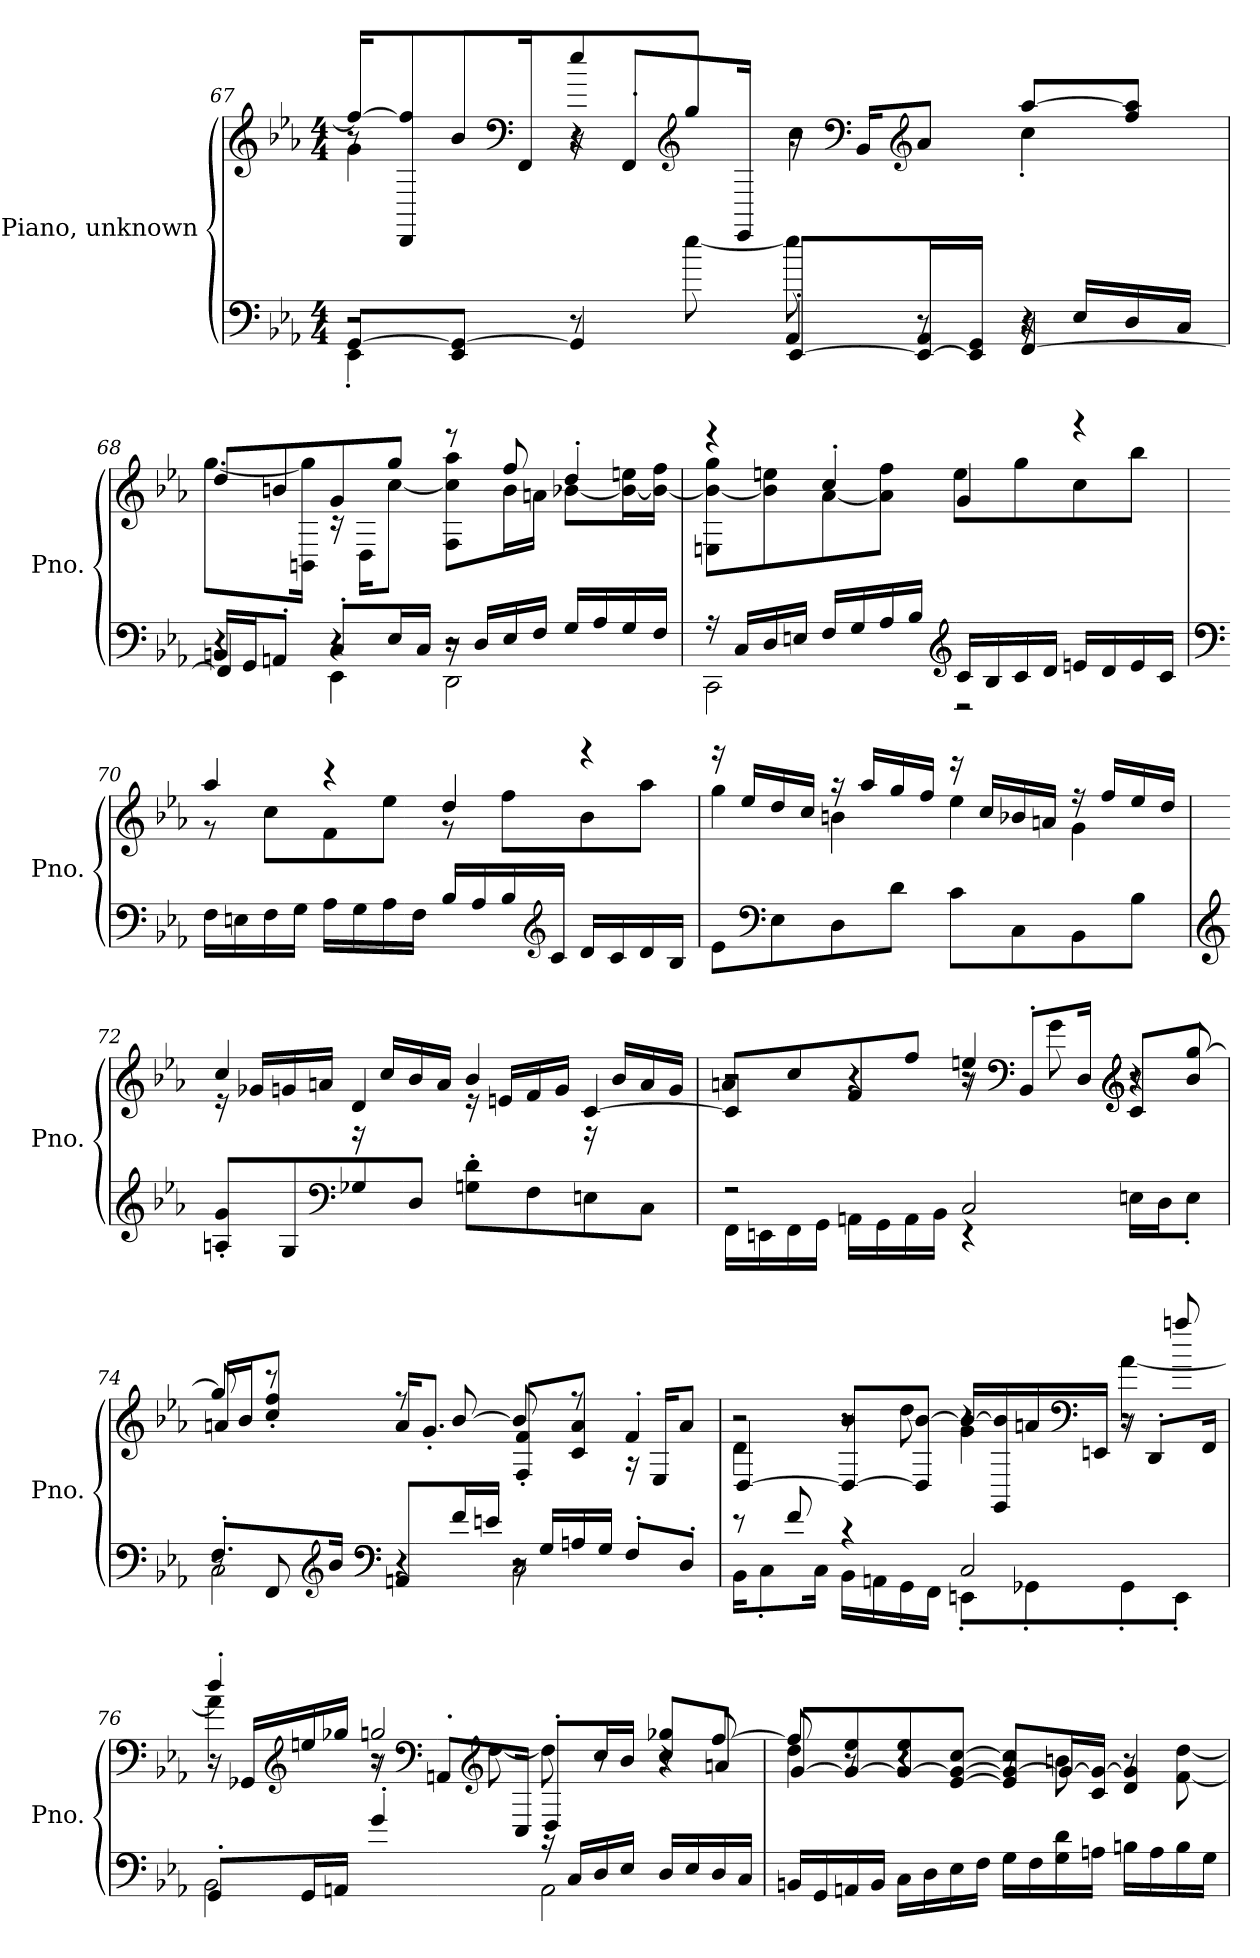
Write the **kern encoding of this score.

**kern	**kern
*part1	*part1
*staff2	*staff1
*I"Piano, unknown	*
*I'Pno.	*
!!LO:LB:g=z
*clefF4	*clefG2
*k[b-e-a-]	*k[b-e-a-]
*M4/4	*M4/4
=67	=67
*^	*^
*	*^	*	*^
[8GG/L	4EE-'\	2r	8r	4g\	16ff/KL_
.	.	.	.	.	8DD/ 8ff/]
8EE-/ 8GG/_J	.	.	8b-/L	.	.
*	*	*	*clefF4	*	*
.	.	.	.	.	16FF/Jk
4GG/]	8r	.	8ee-/	4r	16r
.	.	.	.	.	8FF'/L
*	*	*	*clefG2	*	*
.	[8ee-\	.	8gg/J	.	.
.	.	.	.	.	16EE-/Jk
[8EE-/L	8ee-\]	4AA-'/	2r	4cc\	16r
*	*	*	*clefF4	*	*
.	.	.	.	.	16BB-/KL
*	*	*	*clefG2	*	*
16EE-/_ 16AA-/L	8r	.	.	.	8a-/J
16EE-/] 16GG/JJ	.	.	.	.	.
16r	4r	[4FF/	.	4cc'\	[8aa-/L
16E-/LL	.	.	.	.	.
16D/	.	.	.	.	8ff/ 8aa-/]J
16C/JJ	.	.	.	.	.
*	*	*	*	*v	*v
=68	=68	=68	=68	=68
16BBn/LL	4r	4FF/]	8dd/L	[8.gg\L
16GG/J	.	.	.	.
8AAn'/J	.	.	8bn/	.
.	.	.	.	16BBn\ 16gg\]Jk
8C'/L	4EE-\	4r	8g/	16r
.	.	.	.	16D\KL
16E-/L	.	.	8gg/J	[8cc\J
16C/JJ	.	.	.	.
16r	2DD\	2r	8r	8F\ 8cc\] 8aa-\L
16D/LL	.	.	.	.
16E-/	.	.	8ff/	16b\L
16F/JJ	.	.	.	16an\JJ
16G/LL	.	.	4dd'/	[8b-X\L
16A-/	.	.	.	.
16G/	.	.	.	16b-\_ 16een\L
16F/JJ	.	.	.	16b-\_ 16ff\JJ
*	*v	*v	*	*
!!LO:PB:g=z	!!
=69	=69	=69	=69
16r	2CC\	4r	8En\ 8b-\_ 8gg\L
16C/LL	.	.	.
16D/	.	.	8b-\] 8een\
16En/JJ	.	.	.
16F/LL	.	4cc'/	[8a-\
16G/	.	.	.
16A-/	.	.	8a-\] 8ff\J
16B-/JJ	.	.	.
*clefG2	*	*	*
16c/LL	2r	4g/	8ee\L
16B-/	.	.	.
16c/	.	.	8gg\
16d/JJ	.	.	.
16en/LL	.	4r	8cc\
16d/	.	.	.
16e/	.	.	8bb-\J
16c/JJ	.	.	.
*v	*v	*	*
=70	=70	=70
*clefF4	*	*
16F\LL	4aa-/	8r
16En\	.	.
16F\	.	8cc\L
16G\JJ	.	.
16A-\LL	4r	8f\
16G\	.	.
16A-\	.	8ee-\J
16F\JJ	.	.
16B-/LL	4dd/	8r
16A-/	.	.
16B-/	.	8ff\L
*clefG2	*	*
16c/JJ	.	.
16d/LL	4r	8b-\
16c/	.	.
16d/	.	8aa-\J
16B-/JJ	.	.
!!LO:LB:g=z	!!
=71	=71	=71
8e-\L	16r	4gg\
.	16ee-/LL	.
*clefF4	*	*
8E-\	16dd/	.
.	16cc/JJ	.
8D\	16r	4bn\
.	16aa-/LL	.
8d\J	16gg/	.
.	16ff/JJ	.
8c\L	16r	4ee-\
.	16cc/LL	.
8C\	16b-X/	.
.	16an/JJ	.
8BB-\	16r	4g\
.	16ff/LL	.
8B-\J	16ee-/	.
.	16dd/JJ	.
=72	=72	=72
*clefG2	*	*
8An/' 8g/'L	4cc/	16r
.	.	16g-X/LL
8G/	.	16gn/
.	.	16an/JJ
*clefF4	*	*
8G-X/	4d/	16r
.	.	16cc/LL
8D/J	.	16b-/
.	.	16a/JJ
8Gn\' 8d\'L	4b-/	16r
.	.	16en/LL
8F\	.	16f/
.	.	16g/JJ
8En\	[4c/	16r
.	.	16b-/LL
8C\J	.	16a/
.	.	16g/JJ
!!LO:LB:g=z
=73	=73	=73
*^	*	*^
2r	16FF\LL	4c/]	2r	8an/L
.	16EEn\	.	.	.
.	16FF\	.	.	8cc/
.	16GG\JJ	.	.	.
.	16AAn\LL	4r	.	8f/
.	16GG\	.	.	.
.	16AA\	.	.	8ff/J
.	16BB-\JJ	.	.	.
2C/	4r	4een/	8r	16r
*	*	*clefF4	*	*
.	.	.	.	8BB-'/L
.	.	.	8g\	.
.	.	.	.	16D/Jk
*	*	*clefG2	*	*
.	16En\LL	8r	4r	8c/L
.	16D\J	.	.	.
.	8E'\J	[8gg/	.	8b-/J
*	*	*	*v	*v
=74	=74	=74	=74
*	*^	*	*
8.F'/L	2C\	8r	8gg/]	16an/LL
.	.	.	.	16b-/J
.	.	8FF/	8r	8cc/' 8ff/'J
*clefG2	*	*	*	*
16b-/Jk	.	.	.	.
*clefF4	*	*	*	*
8AAn/L	.	4r	8r	16a/KL
.	.	.	.	8.g'/J
16f/L	.	.	[8b-/	.
16en/JJ	.	.	.	.
16r	2C\	2r	8b-/]	8F/' 8f/'L
16G/LL	.	.	.	.
16An/	.	.	8r	8c/ 8a/J
16G/JJ	.	.	.	.
8F'/L	.	.	4f'/	16r
.	.	.	.	16E-/KL
8D'/J	.	.	.	8a/J
*	*v	*v	*	*
!!LO:LB:g=z
=75	=75	=75	=75
*	*	*	*^
8r	16BB-\KL	2r	4d\	[4D/
.	8C'\	.	.	.
8f/	.	.	.	.
.	16C\Jk	.	.	.
4r	16BB-\LL	.	8r	8D/_ 8b-/L
.	16AAn\	.	.	.
.	16GG\	.	8dd\	8D/] [8b-/J
.	16FF\JJ	.	.	.
2C/	8EEn'\L	4r	4g\	16b-/LL_
.	.	.	.	16GG/ 16b-/]
.	8GG-X'\	.	.	16an/
*	*	*clefF4	*	*
.	.	.	.	16EEn/JJ
.	8GG-'\	8r	[4a\	16r
.	.	.	.	8DD'/L
.	8EE'\J	8aan/	.	.
.	.	.	.	16FF/Jk
!!LO:LB:g=z	!!	!!
=76	=76	=76	=76	=76
8GG'/L	2BB-\	4dd'/	4a\]	16r
.	.	.	.	16GG-X/LL
*	*	*clefG2	*	*
16GG/L	.	.	.	16een/
16AAn/JJ	.	.	.	16gg-X/JJ
4g'/	.	2ggn/	8r	16r
*	*	*clefF4	*	*
.	.	.	.	8AAn'/L
*	*	*clefG2	*	*
.	.	.	[8dd\	.
.	.	.	.	16C/Jk
16r	2AA\	.	8dd\]	8D'/L
16C/LL	.	.	.	.
16D/	.	.	8r	16cc/L
16E-/JJ	.	.	.	16b-/JJ
16D/LL	.	8r	4r	8cc/ 8gg-X/L
16E-/	.	.	.	.
16D/	.	[8ff/	.	8an/J
16C/JJ	.	.	.	.
*v	*v	*	*	*
=77	=77	=77	=77
16BBn/LL	8ff/]	4dd\	[8g/L
16GG/	.	.	.
16AAn/	8r	.	8g/_ 8ee-/
16BB/JJ	.	.	.
16C\LL	4r	4r	8g/_ 8ee-/
16D\	.	.	.
16E-\	.	.	[8e-/ 8g/_ [8cc/J
16F\JJ	.	.	.
16G\LL	2r	8r	8e-/] 8g/_ 8cc/]L
16F\	.	.	.
16G\ 16d\	.	8bn\	16g/L_
16An\JJ	.	.	16c/ 16g/_JJ
16Bn\LL	.	8r	4d/ 4g/]
16A\	.	.	.
16B\	.	[8f\ [8dd\	.
16G\JJ	.	.	.
*	*v	*v	*v
=	=
*-	*-
